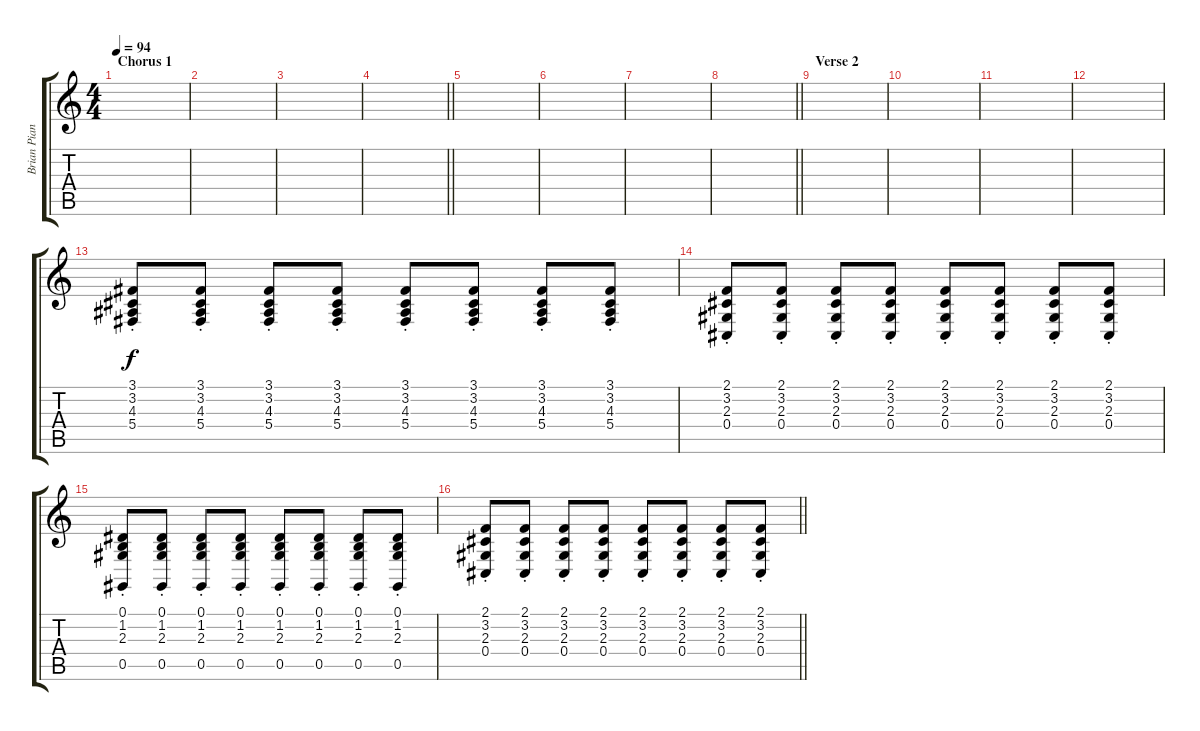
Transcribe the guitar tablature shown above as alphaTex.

\track ("Brian Piano" "Brian Pian") {instrument acousticgrandpiano}
\staff {score tabs}
\tuning (Eb4 Bb3 Gb3 Db3 Ab2 Eb2) {hide}
\ts (4 4)
\section ("" "Chorus 1")
\tempo 94
\clef g2
\ks c
|
|
|
\barLineRight lightlight
|
|
|
|
\barLineRight lightlight
|
\section ("" "Verse 2")
|
|
|
|
(3.1{st} 3.2{st} 4.3{st} 5.4{st}).8 (3.1{st} 3.2{st} 4.3{st} 5.4{st}).8 (3.1{st} 3.2{st} 4.3{st} 5.4{st}).8 (3.1{st} 3.2{st} 4.3{st} 5.4{st}).8 (3.1{st} 3.2{st} 4.3{st} 5.4{st}).8 (3.1{st} 3.2{st} 4.3{st} 5.4{st}).8 (3.1{st} 3.2{st} 4.3{st} 5.4{st}).8 (3.1{st} 3.2{st} 4.3{st} 5.4{st}).8 |
(2.1{st} 3.2{st} 2.3{st} 0.4{st}).8 (2.1{st} 3.2{st} 2.3{st} 0.4{st}).8 (2.1{st} 3.2{st} 2.3{st} 0.4{st}).8 (2.1{st} 3.2{st} 2.3{st} 0.4{st}).8 (2.1{st} 3.2{st} 2.3{st} 0.4{st}).8 (2.1{st} 3.2{st} 2.3{st} 0.4{st}).8 (2.1{st} 3.2{st} 2.3{st} 0.4{st}).8 (2.1{st} 3.2{st} 2.3{st} 0.4{st}).8 |
(0.1{st} 1.2{st} 2.3{st} 0.5{st}).8 (0.1{st} 1.2{st} 2.3{st} 0.5{st}).8 (0.1{st} 1.2{st} 2.3{st} 0.5{st}).8 (0.1{st} 1.2{st} 2.3{st} 0.5{st}).8 (0.1{st} 1.2{st} 2.3{st} 0.5{st}).8 (0.1{st} 1.2{st} 2.3{st} 0.5{st}).8 (0.1{st} 1.2{st} 2.3{st} 0.5{st}).8 (0.1{st} 1.2{st} 2.3{st} 0.5{st}).8 |
\barLineRight lightlight
(2.1{st} 3.2{st} 2.3{st} 0.4{st}).8 (2.1{st} 3.2{st} 2.3{st} 0.4{st}).8 (2.1{st} 3.2{st} 2.3{st} 0.4{st}).8 (2.1{st} 3.2{st} 2.3{st} 0.4{st}).8 (2.1{st} 3.2{st} 2.3{st} 0.4{st}).8 (2.1{st} 3.2{st} 2.3{st} 0.4{st}).8 (2.1{st} 3.2{st} 2.3{st} 0.4{st}).8 (2.1{st} 3.2{st} 2.3{st} 0.4{st}).8
